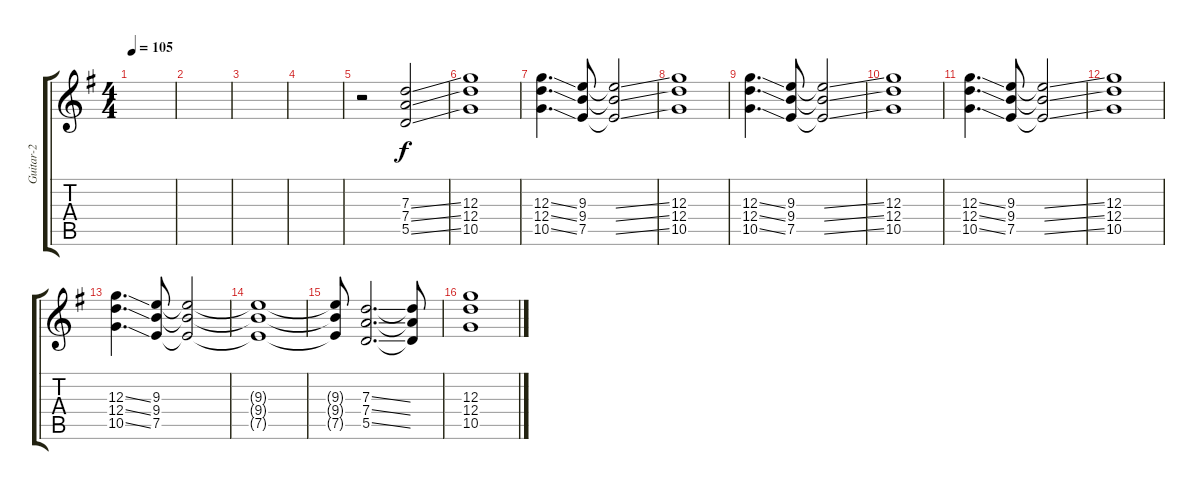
\track ("Guitar-2" "Guitar-2") {instrument distortionguitar}
\staff {score tabs}
\tuning (E4 B3 G3 D3 A2 E2) {hide}
\ts (4 4)
\tempo 105
\clef g2
\ks g
|
|
|
|
r.2 (7.3{ss} 7.4{ss} 5.5{ss}).2 |
(12.3 12.4 10.5).1 |
(12.3{ss} 12.4{ss} 10.5{ss}).4{d} (9.3 9.4 7.5).8 (9.3{ss t} 9.4{ss t} 7.5{ss t}).2 |
(12.3 12.4 10.5).1 |
(12.3{ss} 12.4{ss} 10.5{ss}).4{d} (9.3 9.4 7.5).8 (9.3{ss t} 9.4{ss t} 7.5{ss t}).2 |
(12.3 12.4 10.5).1 |
(12.3{ss} 12.4{ss} 10.5{ss}).4{d} (9.3 9.4 7.5).8 (9.3{ss t} 9.4{ss t} 7.5{ss t}).2 |
(12.3 12.4 10.5).1 |
(12.3{ss} 12.4{ss} 10.5{ss}).4{d} (9.3 9.4 7.5).8 (9.3{t} 9.4{t} 7.5{t}).2 |
(9.3{t} 9.4{t} 7.5{t}).1{volume 5} |
(9.3{t} 9.4{t} 7.5{t}).8 (7.3{ss} 7.4{ss} 5.5{ss}).2{d volume 10} (7.3{t} 7.4{t} 5.5{t}).8 |
(12.3 12.4 10.5).1
